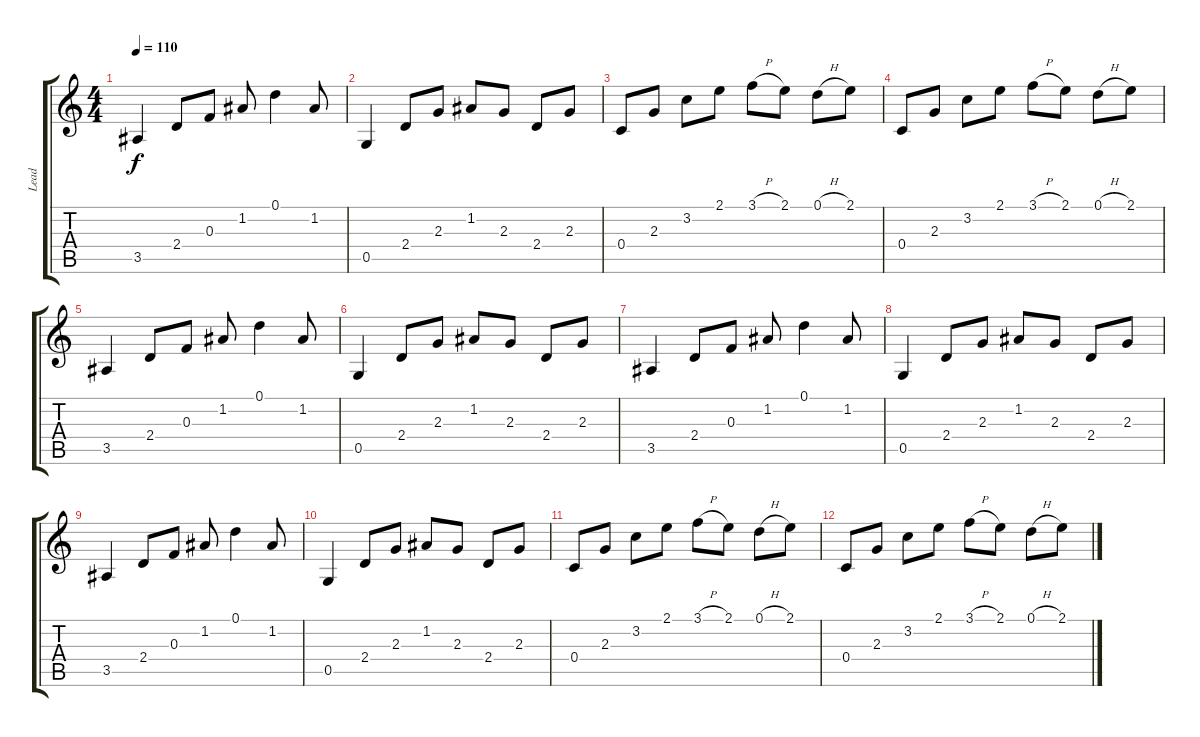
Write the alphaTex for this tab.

\track ("Lead" "Lead") {instrument electricguitarjazz}
\staff {score tabs}
\tuning (D4 A3 F3 C3 G2 D2) {hide}
\ts (4 4)
\tempo 110
\clef g2
\ks c
3.5.4{dy f} 2.4.8 0.3.8 1.2.8 0.1.4 1.2.8 |
0.5.4 2.4.8 2.3.8 1.2.8 2.3.8 2.4.8 2.3.8 |
0.4.8 2.3.8 3.2.8 2.1.8 3.1{h}.8 2.1.8 0.1{h}.8 2.1.8 |
0.4.8 2.3.8 3.2.8 2.1.8 3.1{h}.8 2.1.8 0.1{h}.8 2.1.8 |
3.5.4 2.4.8 0.3.8 1.2.8 0.1.4 1.2.8 |
0.5.4 2.4.8 2.3.8 1.2.8 2.3.8 2.4.8 2.3.8 |
3.5.4 2.4.8 0.3.8 1.2.8 0.1.4 1.2.8 |
0.5.4 2.4.8 2.3.8 1.2.8 2.3.8 2.4.8 2.3.8 |
3.5.4 2.4.8 0.3.8 1.2.8 0.1.4 1.2.8 |
0.5.4 2.4.8 2.3.8 1.2.8 2.3.8 2.4.8 2.3.8 |
0.4.8 2.3.8 3.2.8 2.1.8 3.1{h}.8 2.1.8 0.1{h}.8 2.1.8 |
0.4.8 2.3.8 3.2.8 2.1.8 3.1{h}.8 2.1.8 0.1{h}.8 2.1.8
